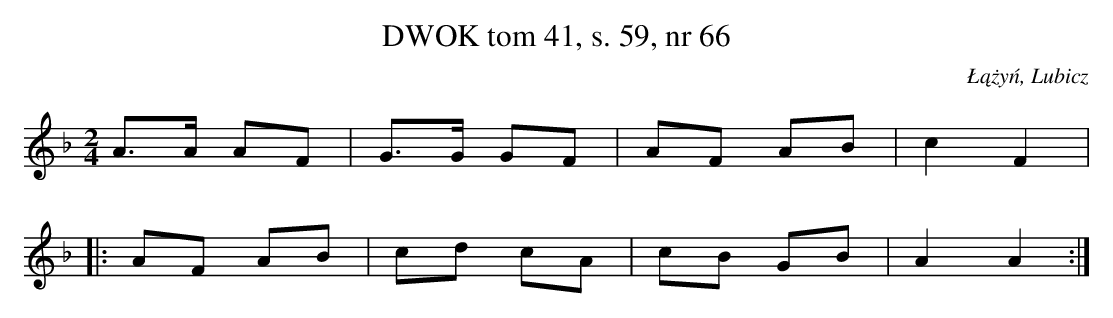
X:1
T:DWOK tom 41, s. 59, nr 66
O:Łążyń, Lubicz
L:1/16
M:2/4
K:F
A3A A2F2|G3G G2F2|A2F2 A2B2|c4 F4|
|:A2F2 A2B2|c2d2 c2A2|c2B2 G2B2|A4 A4:|
